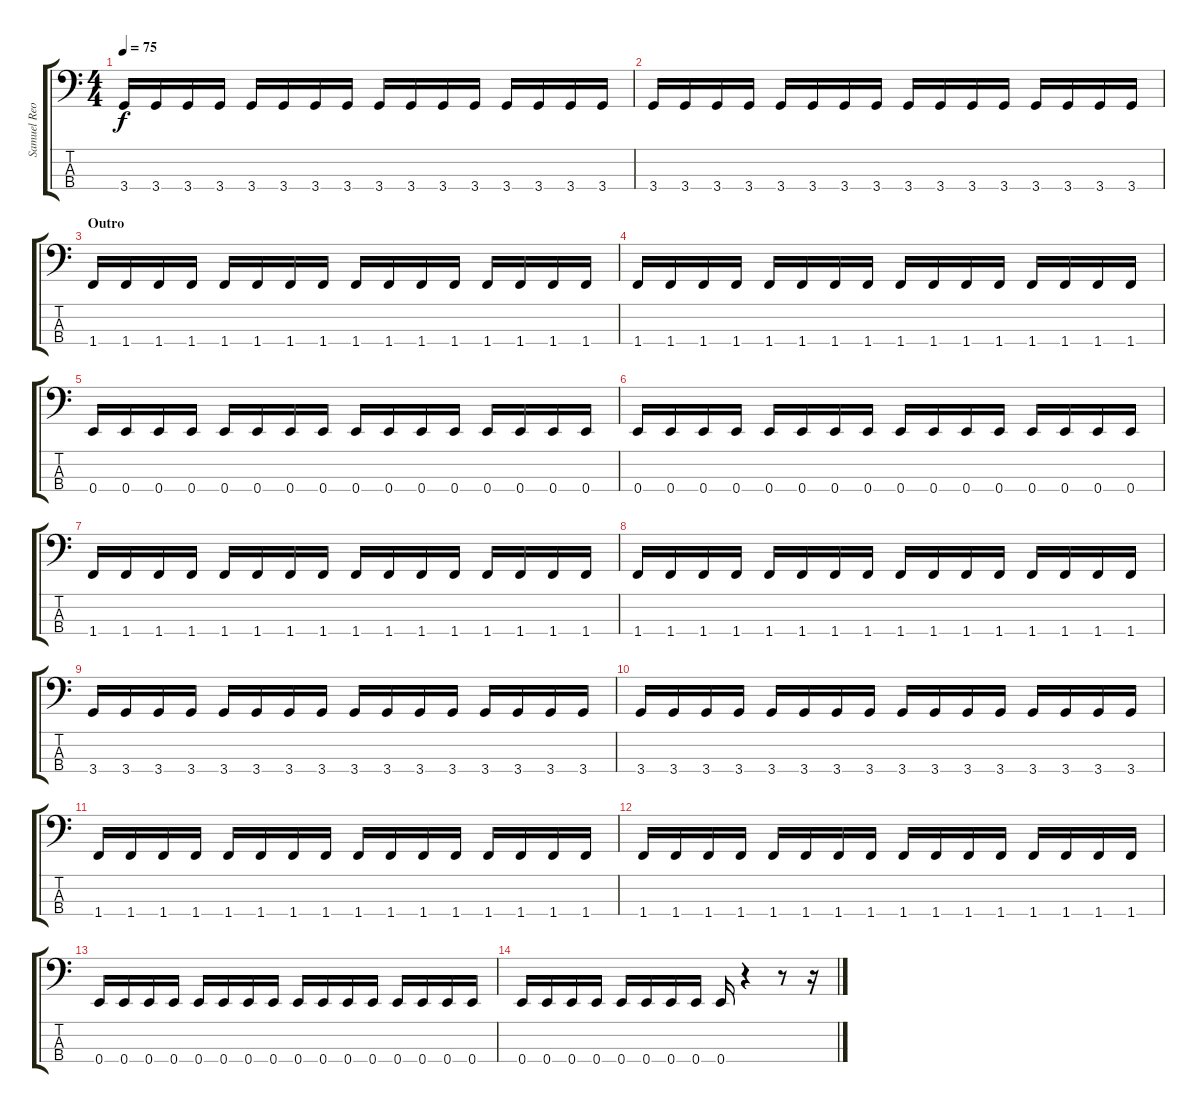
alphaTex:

\track ("Samuel Reoli" "Samuel Reo") {instrument electricbassfinger}
\staff {score tabs}
\tuning (G2 D2 A1 E1) {hide}
\ts (4 4)
\tempo 75
\clef f4
\ks c
3.4.16{dy f} 3.4.16 3.4.16 3.4.16 3.4.16 3.4.16 3.4.16 3.4.16 3.4.16 3.4.16 3.4.16 3.4.16 3.4.16 3.4.16 3.4.16 3.4.16 |
3.4.16 3.4.16 3.4.16 3.4.16 3.4.16 3.4.16 3.4.16 3.4.16 3.4.16 3.4.16 3.4.16 3.4.16 3.4.16 3.4.16 3.4.16 3.4.16 |
\section ("" "Outro")
1.4.16 1.4.16 1.4.16 1.4.16 1.4.16 1.4.16 1.4.16 1.4.16 1.4.16 1.4.16 1.4.16 1.4.16 1.4.16 1.4.16 1.4.16 1.4.16 |
1.4.16 1.4.16 1.4.16 1.4.16 1.4.16 1.4.16 1.4.16 1.4.16 1.4.16 1.4.16 1.4.16 1.4.16 1.4.16 1.4.16 1.4.16 1.4.16 |
0.4.16 0.4.16 0.4.16 0.4.16 0.4.16 0.4.16 0.4.16 0.4.16 0.4.16 0.4.16 0.4.16 0.4.16 0.4.16 0.4.16 0.4.16 0.4.16 |
0.4.16 0.4.16 0.4.16 0.4.16 0.4.16 0.4.16 0.4.16 0.4.16 0.4.16 0.4.16 0.4.16 0.4.16 0.4.16 0.4.16 0.4.16 0.4.16 |
1.4.16 1.4.16 1.4.16 1.4.16 1.4.16 1.4.16 1.4.16 1.4.16 1.4.16 1.4.16 1.4.16 1.4.16 1.4.16 1.4.16 1.4.16 1.4.16 |
1.4.16 1.4.16 1.4.16 1.4.16 1.4.16 1.4.16 1.4.16 1.4.16 1.4.16 1.4.16 1.4.16 1.4.16 1.4.16 1.4.16 1.4.16 1.4.16 |
3.4.16 3.4.16 3.4.16 3.4.16 3.4.16 3.4.16 3.4.16 3.4.16 3.4.16 3.4.16 3.4.16 3.4.16 3.4.16 3.4.16 3.4.16 3.4.16 |
3.4.16 3.4.16 3.4.16 3.4.16 3.4.16 3.4.16 3.4.16 3.4.16 3.4.16 3.4.16 3.4.16 3.4.16 3.4.16 3.4.16 3.4.16 3.4.16 |
1.4.16 1.4.16 1.4.16 1.4.16 1.4.16 1.4.16 1.4.16 1.4.16 1.4.16 1.4.16 1.4.16 1.4.16 1.4.16 1.4.16 1.4.16 1.4.16 |
1.4.16 1.4.16 1.4.16 1.4.16 1.4.16 1.4.16 1.4.16 1.4.16 1.4.16 1.4.16 1.4.16 1.4.16 1.4.16 1.4.16 1.4.16 1.4.16 |
0.4.16 0.4.16 0.4.16 0.4.16 0.4.16 0.4.16 0.4.16 0.4.16 0.4.16 0.4.16 0.4.16 0.4.16 0.4.16 0.4.16 0.4.16 0.4.16 |
0.4.16 0.4.16 0.4.16 0.4.16 0.4.16 0.4.16 0.4.16 0.4.16 0.4.16 r.4 r.8 r.16
